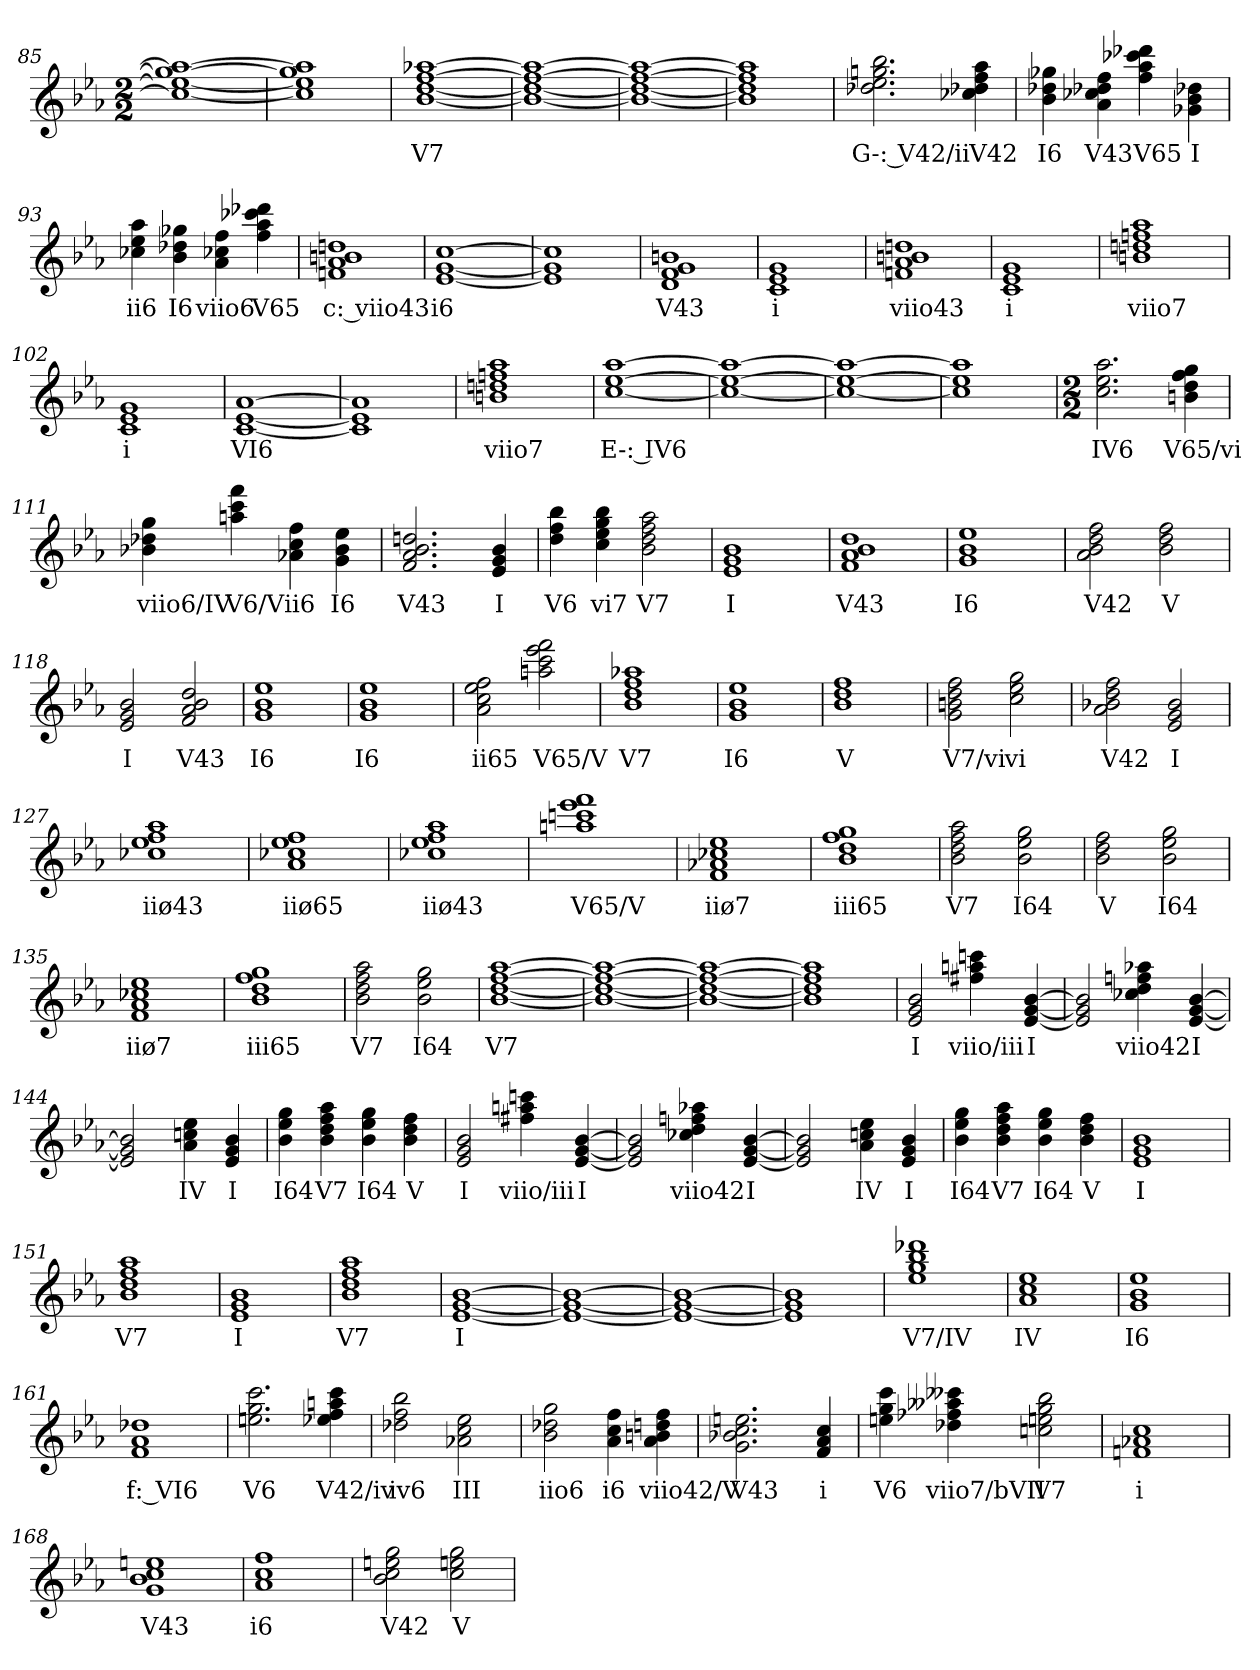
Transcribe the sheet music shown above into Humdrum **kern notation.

**kern	**text
*part1	*part1
*staff1	*staff1
*k[b-e-a-]	*
*E-:	*
*M2/2	*
=85	=85
1cc-_ 1ee-_ 1gg-_ 1aa_	.
=86	=86
1cc-] 1ee-] 1gg-] 1aa]	.
=87	=87
[1b- [1dd [1ff [1aa-X	V7
=88	=88
1b-_ 1dd_ 1ff_ 1aa-_	.
=89	=89
1b-_ 1dd_ 1ff_ 1aa-_	.
=90	=90
1b-] 1dd] 1ff] 1aa-]	.
=91	=91
2.dd-X 2.ee- 2.ggn 2.bb-	G-: V42/ii
4cc-X 4dd-X 4ff 4aa-	V42
=92	=92
4b- 4dd-X 4gg-X	I6
4a- 4cc-X 4dd-X 4ff	V43
4ff 4aa- 4ccc-X 4ddd-X	V65
4g-X 4b- 4dd-X	I
=93	=93
4cc-X 4ee- 4aa-	ii6
4b- 4dd-X 4gg-X	I6
4a- 4cc-X 4ff	viio6
4ff 4aa- 4ccc-X 4ddd-X	V65
=94	=94
1fn 1a- 1bn 1ddn	c: viio43
=95	=95
[1e- [1g [1cc	i6
=96	=96
1e-] 1g] 1cc]	.
=97	=97
1d 1f 1g 1bn	V43
=98	=98
1c 1e- 1g	i
=99	=99
1fn 1a- 1bn 1ddn	viio43
=100	=100
1c 1e- 1g	i
=101	=101
1bn 1ddn 1ffn 1aa-	viio7
=102	=102
1c 1e- 1g	i
=103	=103
[1c [1e- [1a-	VI6
=104	=104
1c] 1e-] 1a-]	.
=105	=105
1bn 1ddn 1ffn 1aa-	viio7
=106	=106
[1cc [1ee- [1aa-	E-: IV6
=107	=107
1cc_ 1ee-_ 1aa-_	.
=108	=108
1cc_ 1ee-_ 1aa-_	.
=109	=109
1cc] 1ee-] 1aa-]	.
=110	=110
*M2/2	*
2.cc 2.ee- 2.aa-	IV6
4bn 4dd 4ff 4gg	V65/vi
=111	=111
4b-X 4dd-X 4gg	viio6/IV
4aan 4ccc 4fff	V6/V
4a-X 4cc 4ff	ii6
4g 4b- 4ee-	I6
=112	=112
2.f 2.a- 2.b- 2.ddn	V43
4e- 4g 4b-	I
=113	=113
4dd 4ff 4bb-	V6
4cc 4ee- 4gg 4bb-	vi7
2b- 2dd 2ff 2aa-	V7
=114	=114
1e- 1g 1b-	I
=115	=115
1f 1a- 1b- 1dd	V43
=116	=116
1g 1b- 1ee-	I6
=117	=117
2a- 2b- 2dd 2ff	V42
2b- 2dd 2ff	V
=118	=118
2e- 2g 2b-	I
2f 2a- 2b- 2dd	V43
=119	=119
1g 1b- 1ee-	I6
=120	=120
1g 1b- 1ee-	I6
=121	=121
2a- 2cc 2ee- 2ff	ii65
2aan 2ccc 2eee- 2fff	V65/V
=122	=122
1b- 1dd 1ff 1aa-X	V7
=123	=123
1g 1b- 1ee-	I6
=124	=124
1b- 1dd 1ff	V
=125	=125
2g 2bn 2dd 2ff	V7/vi
2cc 2ee- 2gg	vi
=126	=126
2a- 2b-X 2dd 2ff	V42
2e- 2g 2b-	I
=127	=127
1cc-X 1ee- 1ff 1aa-	iiø43
=128	=128
1a- 1cc-X 1ee- 1ff	iiø65
=129	=129
1cc-X 1ee- 1ff 1aa-	iiø43
=130	=130
1aan 1cccn 1eee- 1fff	V65/V
=131	=131
1f 1a-X 1cc-X 1ee-	iiø7
=132	=132
1b- 1dd 1ff 1gg	iii65
=133	=133
2b- 2dd 2ff 2aa-	V7
2b- 2ee- 2gg	I64
=134	=134
2b- 2dd 2ff	V
2b- 2ee- 2gg	I64
=135	=135
1f 1a- 1cc-X 1ee-	iiø7
=136	=136
1b- 1dd 1ff 1gg	iii65
=137	=137
2b- 2dd 2ff 2aa-	V7
2b- 2ee- 2gg	I64
=138	=138
[1b- [1dd [1ff [1aa-	V7
=139	=139
1b-_ 1dd_ 1ff_ 1aa-_	.
=140	=140
1b-_ 1dd_ 1ff_ 1aa-_	.
=141	=141
1b-] 1dd] 1ff] 1aa-]	.
=142	=142
2e- 2g 2b-	I
4ff#X 4aan 4cccn	viio/iii
[4e- [4g [4b-	I
=143	=143
2e-] 2g] 2b-]	.
4cc-X 4dd 4ffn 4aa-X	viio42
[4e- [4g [4b-	I
=144	=144
2e-] 2g] 2b-]	.
4a- 4ccn 4ee-	IV
4e- 4g 4b-	I
=145	=145
4b- 4ee- 4gg	I64
4b- 4dd 4ff 4aa-	V7
4b- 4ee- 4gg	I64
4b- 4dd 4ff	V
=146	=146
2e- 2g 2b-	I
4ff#X 4aan 4cccn	viio/iii
[4e- [4g [4b-	I
=147	=147
2e-] 2g] 2b-]	.
4cc-X 4dd 4ffn 4aa-X	viio42
[4e- [4g [4b-	I
=148	=148
2e-] 2g] 2b-]	.
4a- 4ccn 4ee-	IV
4e- 4g 4b-	I
=149	=149
4b- 4ee- 4gg	I64
4b- 4dd 4ff 4aa-	V7
4b- 4ee- 4gg	I64
4b- 4dd 4ff	V
=150	=150
1e- 1g 1b-	I
=151	=151
1b- 1dd 1ff 1aa-	V7
=152	=152
1e- 1g 1b-	I
=153	=153
1b- 1dd 1ff 1aa-	V7
=154	=154
[1e- [1g [1b-	I
=155	=155
1e-_ 1g_ 1b-_	.
=156	=156
1e-_ 1g_ 1b-_	.
=157	=157
1e-] 1g] 1b-]	.
=158	=158
1ee- 1gg 1bb- 1ddd-X	V7/IV
=159	=159
1a- 1cc 1ee-	IV
=160	=160
1g 1b- 1ee-	I6
=161	=161
1f 1a- 1dd-X	f: VI6
=162	=162
2.een 2.gg 2.ccc	V6
4ee-X 4ff 4aan 4ccc	V42/iv
=163	=163
2dd-X 2ff 2bb-	iv6
2a-X 2cc 2ee-	III
=164	=164
2b- 2dd-X 2gg	iio6
4a- 4cc 4ff	i6
4a- 4bn 4ddn 4ff	viio42/V
=165	=165
2.g 2.b-X 2.cc 2.een	V43
4f 4a- 4cc	i
=166	=166
4een 4gg 4ccc	V6
4dd-X 4ff-X 4aa--X 4ccc--X	viio7/bVII
2ccn 2een 2gg 2bb-	V7
=167	=167
1fn 1a-X 1cc	i
=168	=168
1g 1b- 1cc 1een	V43
=169	=169
1a- 1cc 1ff	i6
=170	=170
2b- 2cc 2een 2gg	V42
2cc 2een 2gg	V
=	=
*-	*-
